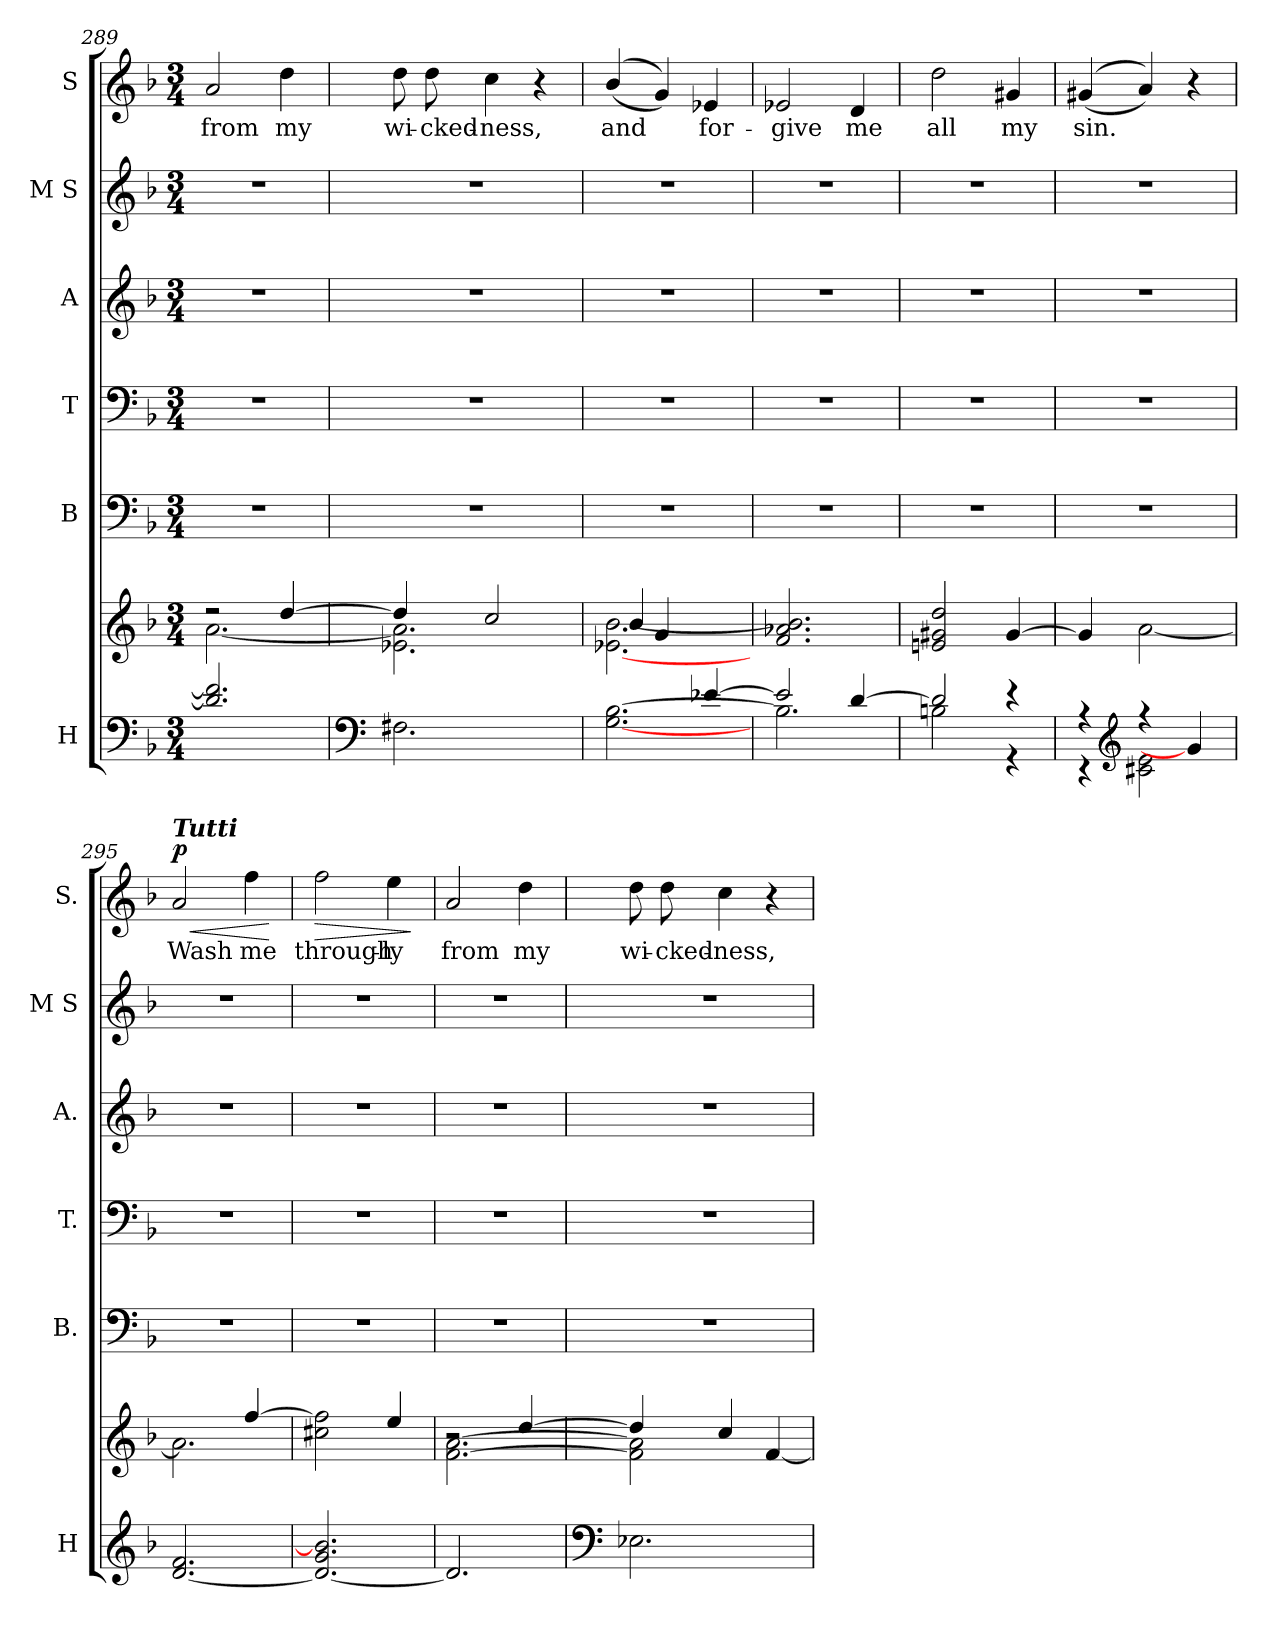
**kern	**kern	**dynam	**kern	**kern	**kern	**kern	**kern	**text	**dynam
*part6	*part6	*part6	*part5	*part4	*part3	*part2	*part1	*part1	*part1
*staff7	*staff6	*staff6/7	*staff5	*staff4	*staff3	*staff2	*staff1	*staff1	*staff1
*I"H	*	*	*I"B	*I"T	*I"A	*I"M S	*I"S	*	*
*I'H	*	*	*I'B.	*I'T.	*I'A.	*I'M S	*I'S.	*	*
*clefF4	*clefG2	*	*clefF4	*clefF4	*clefG2	*clefG2	*clefG2	*	*
*k[b-]	*k[b-]	*	*k[b-]	*k[b-]	*k[b-]	*k[b-]	*k[b-]	*	*
*M3/4	*M3/4	*	*M3/4	*M3/4	*M3/4	*M3/4	*M3/4	*	*
=289	=289	=289	=289	=289	=289	=289	=289	=289	=289
*^	*^	*	*	*	*	*	*	*	*
!	!	!	!	!	!	!	!	!	!	!LO:LY:b	!
2.ryy	2.d/] 2.f/]	2r	[2.a\	.	2.r	2.r	2.r	2.r	2a/	from	.
!	!	!	!	!	!	!	!	!	!	!LO:LY:b	!
.	.	[4dd/	.	.	.	.	.	.	4dd\	my	.
=290	=290	=290	=290	=290	=290	=290	=290	=290	=290	=290	=290
*clefF4	*	*	*	*	*	*	*	*	*	*	*
!	!	!	!	!	!	!	!	!	!	!LO:LY:b	!
2.ryy	2.F#X\	4dd/]	2.e-X\ 2.a\]	.	2.r	2.r	2.r	2.r	8dd\	wi-	.
!	!	!	!	!	!	!	!	!	!	!LO:LY:b	!
.	.	.	.	.	.	.	.	.	8dd\	-cked-	.
!	!	!	!	!	!	!	!	!	!	!LO:LY:b	!
.	.	2cc/	.	.	.	.	.	.	4cc\	-ness,	.
.	.	.	.	.	.	.	.	.	4r	.	.
=291	=291	=291	=291	=291	=291	=291	=291	=291	=291	=291	=291
*	*	*	*^	*	*	*	*	*	*	*	*
!	!	!	!	!	!	!	!	!	!	!	!LO:LY:b	!
2ryy	[2.G\ [2.B-\	2.ryy	[2.e-X\ [2.b-\	4b-/	.	2.r	2.r	2.r	2.r	((4b-/	and	.
.	.	.	.	4g/	.	.	.	.	.	4g/))	.	.
!	!	!	!	!	!	!	!	!	!	!	!LO:LY:b	!
[4e-X/	.	.	.	4ryy	.	.	.	.	.	4e-X/	for-	.
=292	=292	=292	=292	=292	=292	=292	=292	=292	=292	=292	=292	=292
!	!	!	!	!	!	!	!	!	!	!	!LO:LY:b	!
*	*	*	*v	*v	*	*	*	*	*	*	*	*
2e-/]	2.B-\]	2.ryy	2.f/ 2.a-X/ 2.b-/]	.	2.r	2.r	2.r	2.r	2e-X/	-give	.
!	!	!	!	!	!	!	!	!	!	!LO:LY:b	!
[4d/	.	.	.	.	.	.	.	.	4d/	me	.
=293	=293	=293	=293	=293	=293	=293	=293	=293	=293	=293	=293
*	*	*	*^	*	*	*	*	*	*	*	*
!	!	!	!	!	!	!	!	!	!	!	!LO:LY:b	!
2d/]	2Bn\	2en/ 2g#X/ 2dd/	2.ryy	2.ryy	.	2.r	2.r	2.r	2.r	2dd\	all	.
!	!	!	!	!	!	!	!	!	!	!	!LO:LY:b	!
4r	4r	[4g#/	.	.	.	.	.	.	.	4g#X/	my	.
!!LO:PB:g=z
=294	=294	=294	=294	=294	=294	=294	=294	=294	=294	=294	=294	=294
!	!	!	!	!	!	!	!	!	!	!	!LO:LY:b	!
4r	4r	4g#/]	4ryy	2.ryy	.	2.r	2.r	2.r	2.r	((4g#X/	sin.	.
*clefG2	*	*	*	*	*	*	*	*	*	*	*	*
4r	2c#X\ 2e\	2ryy	[2a\	.	.	.	.	.	.	4a/))	.	.
4g/]	.	.	.	.	.	.	.	.	.	4r	.	.
=295	=295	=295	=295	=295	=295	=295	=295	=295	=295	=295	=295	=295
!	!	!	!	!	!	!	!	!	!	!LO:TX:a:Bi:t=Tutti	!	!
!	!	!	!	!	!LO:HP:b	!	!	!	!	!	!LO:LY:b	!LO:HP:b
!	!	!	!	!	!	!	!	!	!	!	!	!LO:DY:n=1:b
2.ryy	[2.d/ 2.f/	2ryy	2.a\]	2.ryy	<	2.r	2.r	2.r	2.r	2a/	Wash	< p
!	!	!	!	!	!	!	!	!	!	!	!LO:LY:b	!
.	.	[4ff/	.	.	.	.	.	.	.	4ff\	me	.
*v	*v	*	*	*	*	*	*	*	*	*	*	*
*	*v	*v	*v	*	*	*	*	*	*	*	*
.	.	.	.	.	.	.	.	.	[
=296	=296	=296	=296	=296	=296	=296	=296	=296	=296
*^	*^	*	*	*	*	*	*	*	*
*	*	*	*^	*	*	*	*	*	*	*	*
!	!	!	!	!	!	!	!	!	!	!	!LO:LY:b	!LO:HP:b
2.ryy	2.d/_ 2.g/ 2.b-/]	2cc#X\ 2ff\]	2.ryy	2.ryy	.	2.r	2.r	2.r	2.r	2ff\	through-	>
!	!	!	!	!	!	!	!	!	!	!	!LO:LY:b	!
.	.	4ee/	.	.	.	.	.	.	.	4ee\	-ly	.
*v	*v	*	*	*	*	*	*	*	*	*	*	*
*	*v	*v	*v	*	*	*	*	*	*	*	*
.	.	[	.	.	.	.	.	.	]
=297	=297	=297	=297	=297	=297	=297	=297	=297	=297
*^	*^	*	*	*	*	*	*	*	*
*	*	*	*^	*	*	*	*	*	*	*	*
!	!	!	!	!	!	!	!	!	!	!	!LO:LY:b	!
2.ryy	2.d/]	2r	2.ryy	[2.f\ [2.a\	.	2.r	2.r	2.r	2.r	2a/	from	.
!	!	!	!	!	!	!	!	!	!	!	!LO:LY:b	!
.	.	[4dd/	.	.	.	.	.	.	.	4dd\	my	.
=298	=298	=298	=298	=298	=298	=298	=298	=298	=298	=298	=298	=298
*clefF4	*	*	*	*	*	*	*	*	*	*	*	*
!	!	!	!	!	!	!	!	!	!	!	!LO:LY:b	!
2.ryy	2.E-X\	4dd/]	2ryy	2f\] 2a\]	.	2.r	2.r	2.r	2.r	8dd\	wi-	.
!	!	!	!	!	!	!	!	!	!	!	!LO:LY:b	!
.	.	.	.	.	.	.	.	.	.	8dd\	-cked-	.
!	!	!	!	!	!	!	!	!	!	!	!LO:LY:b	!
.	.	4cc/	.	.	.	.	.	.	.	4cc\	-ness,	.
.	.	[4f/	4ryy	4ryy	.	.	.	.	.	4r	.	.
*v	*v	*	*	*	*	*	*	*	*	*	*	*
*	*v	*v	*v	*	*	*	*	*	*	*	*
=	=	=	=	=	=	=	=	=	=
*-	*-	*-	*-	*-	*-	*-	*-	*-	*-
